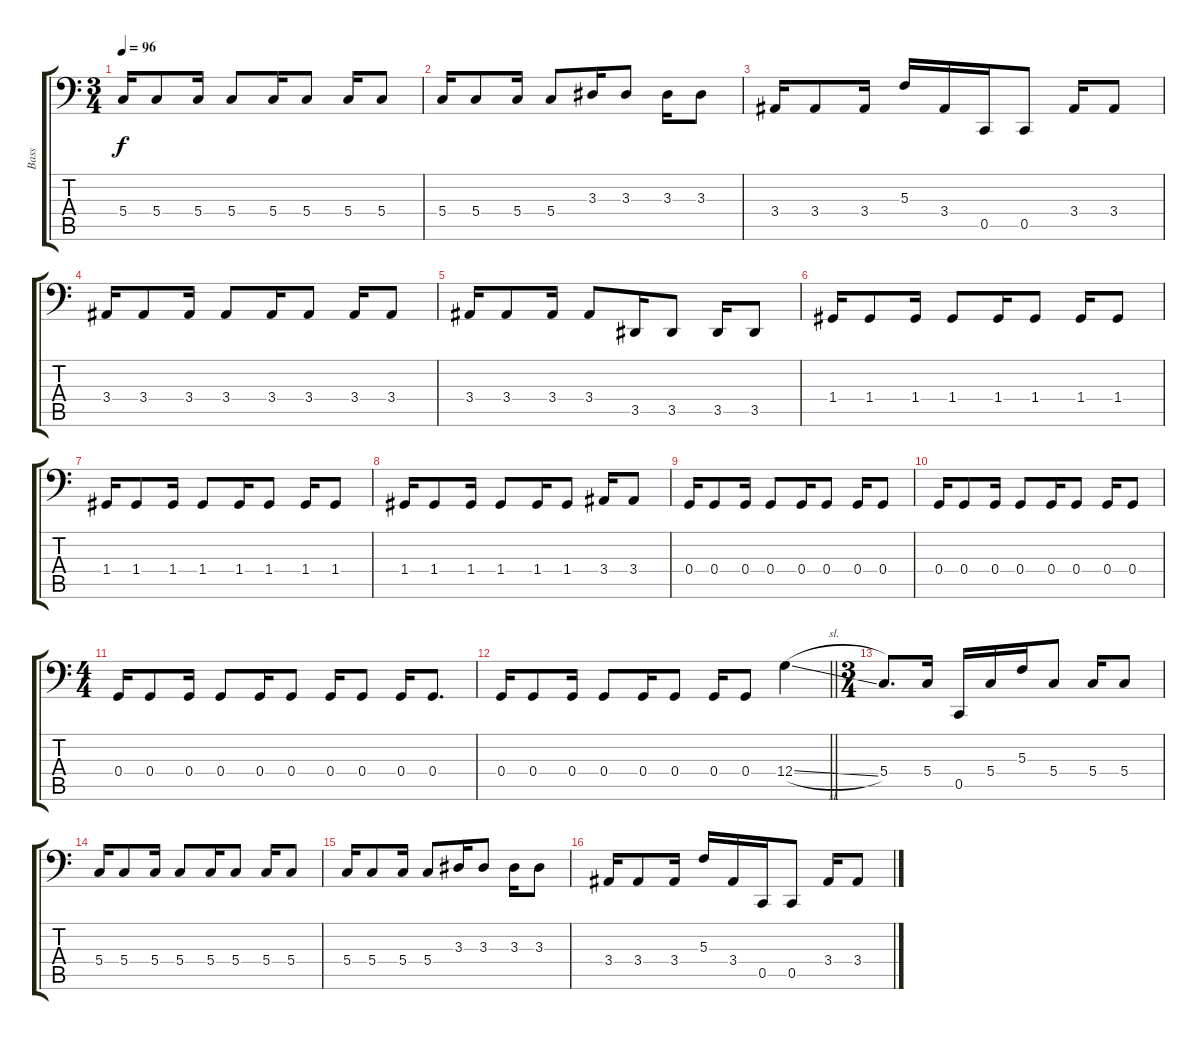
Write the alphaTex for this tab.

\track ("Bass" "Bass") {instrument electricbasspick}
\staff {score tabs}
\tuning (Bb2 F2 C2 G1 C1 A0) {hide}
\ts (3 4)
\tempo 96
\clef f4
\ks c
5.4.16{dy f} 5.4.8 5.4.16 5.4.8 5.4.16 5.4.8 5.4.16 5.4.8 |
5.4.16 5.4.8 5.4.16 5.4.8 3.3.16 3.3.8 3.3.16 3.3.8 |
3.4.16 3.4.8 3.4.16 5.3.16 3.4.16 0.5.16 0.5.8 3.4.16 3.4.8 |
3.4.16 3.4.8 3.4.16 3.4.8 3.4.16 3.4.8 3.4.16 3.4.8 |
3.4.16 3.4.8 3.4.16 3.4.8 3.5.16 3.5.8 3.5.16 3.5.8 |
1.4.16 1.4.8 1.4.16 1.4.8 1.4.16 1.4.8 1.4.16 1.4.8 |
1.4.16 1.4.8 1.4.16 1.4.8 1.4.16 1.4.8 1.4.16 1.4.8 |
1.4.16 1.4.8 1.4.16 1.4.8 1.4.16 1.4.8 3.4.16 3.4.8 |
0.4.16 0.4.8 0.4.16 0.4.8 0.4.16 0.4.8 0.4.16 0.4.8 |
0.4.16 0.4.8 0.4.16 0.4.8 0.4.16 0.4.8 0.4.16 0.4.8 |
\ts (4 4)
0.4.16 0.4.8 0.4.16 0.4.8 0.4.16 0.4.8 0.4.16 0.4.8 0.4.16 0.4.8{d} |
\barLineRight lightlight
0.4.16 0.4.8 0.4.16 0.4.8 0.4.16 0.4.8 0.4.16 0.4.8 12.4{sl}.4 |
\ts (3 4)
5.4.8{d} 5.4.16 0.5.16 5.4.16 5.3.16 5.4.8 5.4.16 5.4.8 |
5.4.16 5.4.8 5.4.16 5.4.8 5.4.16 5.4.8 5.4.16 5.4.8 |
5.4.16 5.4.8 5.4.16 5.4.8 3.3.16 3.3.8 3.3.16 3.3.8 |
3.4.16 3.4.8 3.4.16 5.3.16 3.4.16 0.5.16 0.5.8 3.4.16 3.4.8
